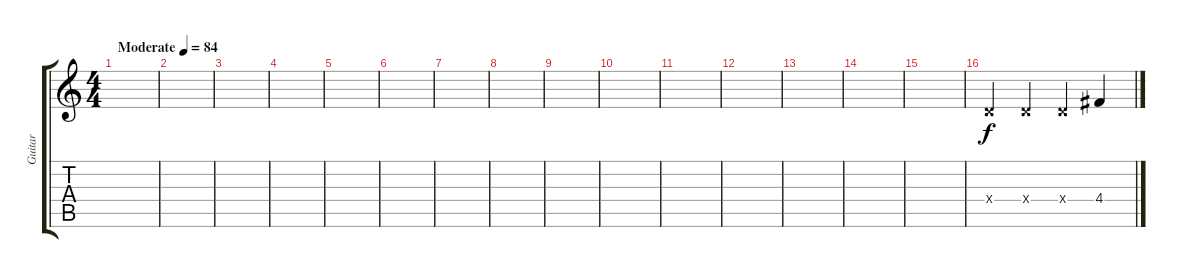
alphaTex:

\track ("Guitar" "Guitar") {solo instrument electricguitarjazz}
\staff {score tabs}
\tuning (E4 B3 G3 D3 A2 E2) {hide}
\ts (4 4)
\tempo (84 "Moderate")
\clef g2
\ks c
|
|
|
|
|
|
|
|
|
|
|
|
|
|
|
0.4{x}.4 0.4{x}.4 0.4{x}.4 4.4{sl}.4
